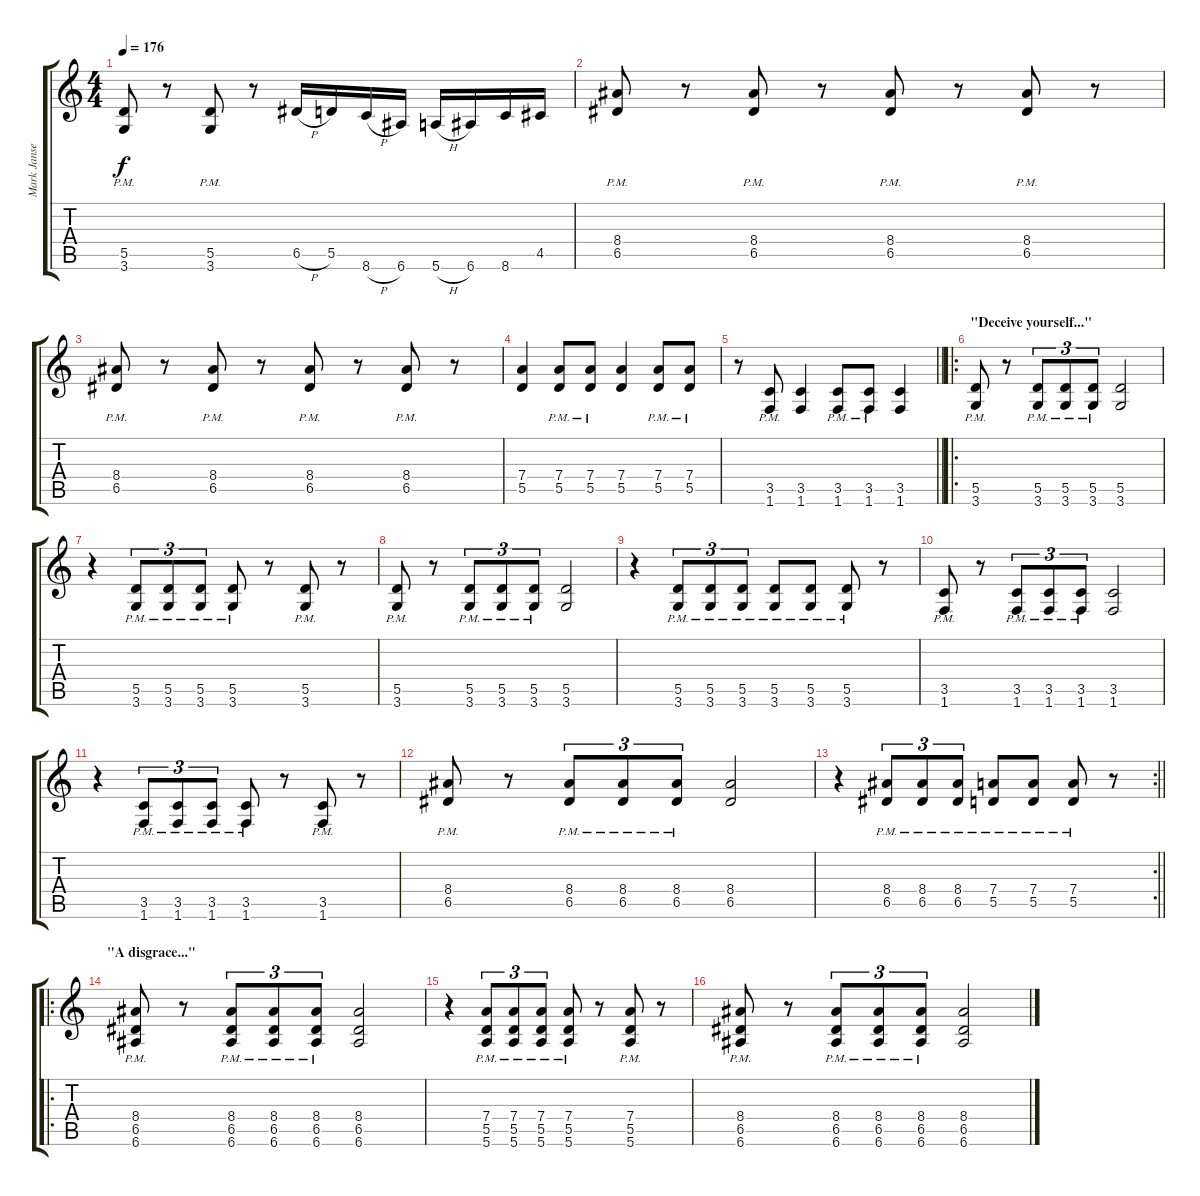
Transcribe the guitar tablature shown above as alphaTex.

\track ("Mark Jansen" "Mark Janse") {instrument distortionguitar}
\staff {score tabs}
\tuning (E4 B3 G3 D3 A2 E2) {hide}
\ts (4 4)
\tempo 176
\clef g2
\ks c
(5.5{pm} 3.6{pm}).8{dy f} r.8 (5.5{pm} 3.6{pm}).8 r.8 6.5{h}.16 5.5.16 8.6{h}.16 6.6.16 5.6{h}.16 6.6.16 8.6.16 4.5.16 |
(8.4{pm} 6.5{pm}).8 r.8 (8.4{pm} 6.5{pm}).8 r.8 (8.4{pm} 6.5{pm}).8 r.8 (8.4{pm} 6.5{pm}).8 r.8 |
(8.4{pm} 6.5{pm}).8 r.8 (8.4{pm} 6.5{pm}).8 r.8 (8.4{pm} 6.5{pm}).8 r.8 (8.4{pm} 6.5{pm}).8 r.8 |
(7.4 5.5).4 (7.4{pm} 5.5{pm}).8 (7.4{pm} 5.5{pm}).8 (7.4 5.5).4 (7.4{pm} 5.5{pm}).8 (7.4{pm} 5.5{pm}).8 |
\barLineRight lightlight
r.8 (3.5{pm} 1.6{pm}).8 (3.5 1.6).4 (3.5{pm} 1.6{pm}).8 (3.5{pm} 1.6{pm}).8 (3.5 1.6).4 |
\ro
\section ("" "\"Deceive yourself...\"")
(5.5{pm} 3.6{pm}).8 r.8 (5.5{pm} 3.6{pm}).8{tu (3 2)} (5.5{pm} 3.6{pm}).8{tu (3 2)} (5.5{pm} 3.6{pm}).8{tu (3 2)} (5.5 3.6).2 |
r.4 (5.5{pm} 3.6{pm}).8{tu (3 2)} (5.5{pm} 3.6{pm}).8{tu (3 2)} (5.5{pm} 3.6{pm}).8{tu (3 2)} (5.5{pm} 3.6{pm}).8 r.8 (5.5{pm} 3.6{pm}).8 r.8 |
(5.5{pm} 3.6{pm}).8 r.8 (5.5{pm} 3.6{pm}).8{tu (3 2)} (5.5{pm} 3.6{pm}).8{tu (3 2)} (5.5{pm} 3.6{pm}).8{tu (3 2)} (5.5 3.6).2 |
r.4 (5.5{pm} 3.6{pm}).8{tu (3 2)} (5.5{pm} 3.6{pm}).8{tu (3 2)} (5.5{pm} 3.6{pm}).8{tu (3 2)} (5.5{pm} 3.6{pm}).8 (5.5{pm} 3.6{pm}).8 (5.5{pm} 3.6{pm}).8 r.8 |
(3.5{pm} 1.6{pm}).8 r.8 (3.5{pm} 1.6{pm}).8{tu (3 2)} (3.5{pm} 1.6{pm}).8{tu (3 2)} (3.5{pm} 1.6{pm}).8{tu (3 2)} (3.5 1.6).2 |
r.4 (3.5{pm} 1.6{pm}).8{tu (3 2)} (3.5{pm} 1.6{pm}).8{tu (3 2)} (3.5{pm} 1.6{pm}).8{tu (3 2)} (3.5{pm} 1.6{pm}).8 r.8 (3.5{pm} 1.6{pm}).8 r.8 |
(8.4{pm} 6.5{pm}).8 r.8 (8.4{pm} 6.5{pm}).8{tu (3 2)} (8.4{pm} 6.5{pm}).8{tu (3 2)} (8.4{pm} 6.5{pm}).8{tu (3 2)} (8.4 6.5).2 |
\rc 2
\barLineRight lightlight
r.4 (8.4{pm} 6.5{pm}).8{tu (3 2)} (8.4{pm} 6.5{pm}).8{tu (3 2)} (8.4{pm} 6.5{pm}).8{tu (3 2)} (7.4{pm} 5.5{pm}).8 (7.4{pm} 5.5{pm}).8 (7.4{pm} 5.5{pm}).8 r.8 |
\ro
\section ("" "\"A disgrace...\"")
(8.4{pm} 6.5{pm} 6.6{pm}).8 r.8 (8.4{pm} 6.5{pm} 6.6{pm}).8{tu (3 2)} (8.4{pm} 6.5{pm} 6.6{pm}).8{tu (3 2)} (8.4{pm} 6.5{pm} 6.6{pm}).8{tu (3 2)} (8.4 6.5 6.6).2 |
r.4 (7.4{pm} 5.5{pm} 5.6{pm}).8{tu (3 2)} (7.4{pm} 5.5{pm} 5.6{pm}).8{tu (3 2)} (7.4{pm} 5.5{pm} 5.6{pm}).8{tu (3 2)} (7.4{pm} 5.5{pm} 5.6{pm}).8 r.8 (7.4{pm} 5.5{pm} 5.6{pm}).8 r.8 |
(8.4{pm} 6.5{pm} 6.6{pm}).8 r.8 (8.4{pm} 6.5{pm} 6.6{pm}).8{tu (3 2)} (8.4{pm} 6.5{pm} 6.6{pm}).8{tu (3 2)} (8.4{pm} 6.5{pm} 6.6{pm}).8{tu (3 2)} (8.4 6.5 6.6).2
